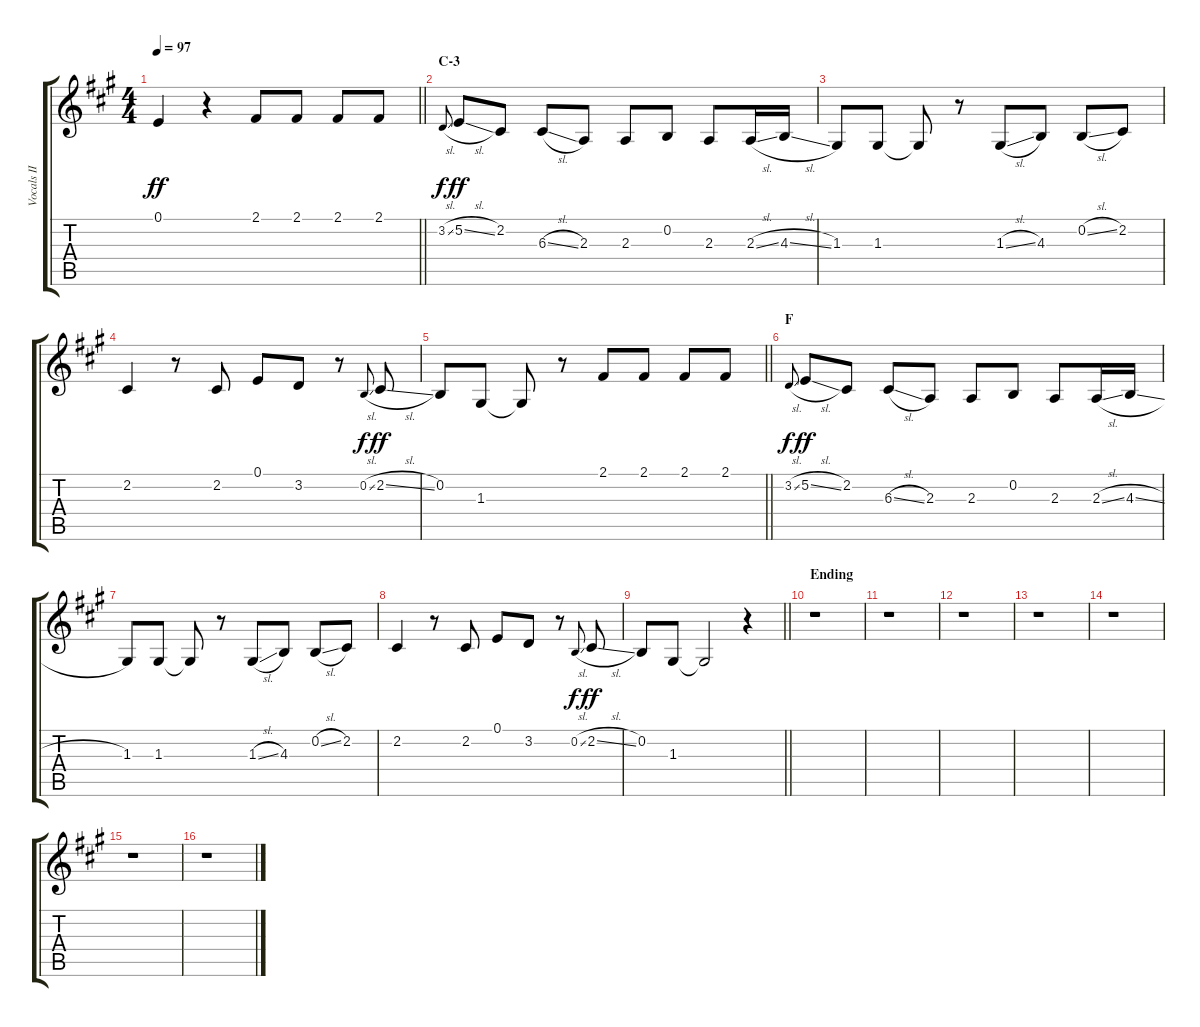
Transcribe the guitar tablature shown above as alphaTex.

\track ("Vocals II" "Vocals II") {instrument voiceoohs}
\staff {score tabs}
\tuning (E4 B3 G3 D3 A2 E2) {hide}
\ts (4 4)
\tempo 97
\clef g2
\barLineRight lightlight
\ks a
0.1{t}.4{dy ff} r.4 2.1.8 2.1.8 2.1.8 2.1.8 |
\section ("" "C-3")
3.2{sl}.8{gr onbeat dy f} 5.2{sl}.8{dy ff} 2.2.8 6.3{sl}.8 2.3.8 2.3.8 0.2.8 2.3.8 2.3{sl}.16 4.3{sl}.16 |
1.3.8 1.3.8 1.3{t}.8 r.8 1.3{sl}.8 4.3.8 0.2{sl}.8 2.2.8 |
2.2.4 r.8 2.2.8 0.1.8 3.2.8 r.8 0.2{sl}.8{gr onbeat dy f} 2.2{sl}.8{dy ff} |
\barLineRight lightlight
0.2.8 1.3.8 1.3{t}.8 r.8 2.1.8 2.1.8 2.1.8 2.1.8 |
\section ("" "F")
3.2{sl}.8{gr onbeat dy f} 5.2{sl}.8{dy ff} 2.2.8 6.3{sl}.8 2.3.8 2.3.8 0.2.8 2.3.8 2.3{sl}.16 4.3{sl}.16 |
1.3.8 1.3.8 1.3{t}.8 r.8 1.3{sl}.8 4.3.8 0.2{sl}.8 2.2.8 |
2.2.4 r.8 2.2.8 0.1.8 3.2.8 r.8 0.2{sl}.8{gr onbeat dy f} 2.2{sl}.8{dy ff} |
\barLineRight lightlight
0.2.8 1.3.8 1.3{t}.2 r.4 |
\section ("" "Ending")
r.1 |
r.1 |
r.1 |
r.1 |
r.1 |
r.1 |
r.1
